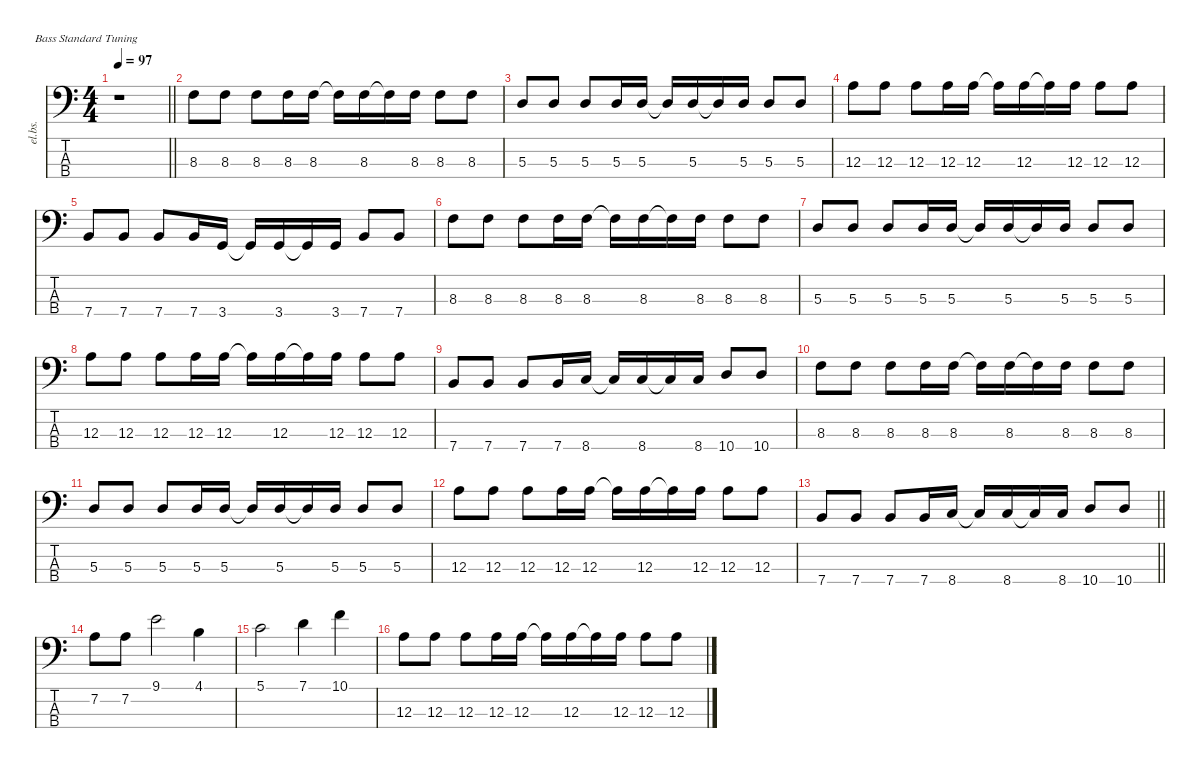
\defaultSystemsLayout 4
\hideDynamics
\bracketExtendMode nobrackets
\track ("Electric Bass" "el.bs.") {instrument electricbasspick}
\staff {score tabs}
\tuning (G2 D2 A1 E1)
\ts (4 4)
\tempo 97
\clef f4
\barLineRight lightlight
\ks c
r.1{dy mf beam Down} |
8.3.8{beam Down} 8.3.8{beam Down} 8.3.8{beam Down} 8.3.16{beam Down} 8.3.16{beam Down} 8.3{t}.16{beam Down} 8.3.16{beam Down} 8.3{t}.16{beam Down} 8.3.16{beam Down} 8.3.8{beam Down} 8.3.8{beam Down} |
5.3.8{beam Up} 5.3.8{beam Up} 5.3.8{beam Up} 5.3.16{beam Up} 5.3.16{beam Up} 5.3{t}.16{beam Up} 5.3.16{beam Up} 5.3{t}.16{beam Up} 5.3.16{beam Up} 5.3.8{beam Up} 5.3.8{beam Up} |
12.3.8{beam Down} 12.3.8{beam Down} 12.3.8{beam Down} 12.3.16{beam Down} 12.3.16{beam Down} 12.3{t}.16{beam Down} 12.3.16{beam Down} 12.3{t}.16{beam Down} 12.3.16{beam Down} 12.3.8{beam Down} 12.3.8{beam Down} |
7.4.8{beam Up} 7.4.8{beam Up} 7.4.8{beam Up} 7.4.16{beam Up} 3.4.16{beam Up} 3.4{t}.16{beam Up} 3.4.16{beam Up} 3.4{t}.16{beam Up} 3.4.16{beam Up} 7.4.8{beam Up} 7.4.8{beam Up} |
8.3.8{beam Down} 8.3.8{beam Down} 8.3.8{beam Down} 8.3.16{beam Down} 8.3.16{beam Down} 8.3{t}.16{beam Down} 8.3.16{beam Down} 8.3{t}.16{beam Down} 8.3.16{beam Down} 8.3.8{beam Down} 8.3.8{beam Down} |
5.3.8{beam Up} 5.3.8{beam Up} 5.3.8{beam Up} 5.3.16{beam Up} 5.3.16{beam Up} 5.3{t}.16{beam Up} 5.3.16{beam Up} 5.3{t}.16{beam Up} 5.3.16{beam Up} 5.3.8{beam Up} 5.3.8{beam Up} |
12.3.8{beam Down} 12.3.8{beam Down} 12.3.8{beam Down} 12.3.16{beam Down} 12.3.16{beam Down} 12.3{t}.16{beam Down} 12.3.16{beam Down} 12.3{t}.16{beam Down} 12.3.16{beam Down} 12.3.8{beam Down} 12.3.8{beam Down} |
7.4.8{beam Up} 7.4.8{beam Up} 7.4.8{beam Up} 7.4.16{beam Up} 8.4.16{beam Up} 8.4{t}.16{beam Up} 8.4.16{beam Up} 8.4{t}.16{beam Up} 8.4.16{beam Up} 10.4.8{beam Up} 10.4.8{beam Up} |
8.3.8{beam Down} 8.3.8{beam Down} 8.3.8{beam Down} 8.3.16{beam Down} 8.3.16{beam Down} 8.3{t}.16{beam Down} 8.3.16{beam Down} 8.3{t}.16{beam Down} 8.3.16{beam Down} 8.3.8{beam Down} 8.3.8{beam Down} |
5.3.8{beam Up} 5.3.8{beam Up} 5.3.8{beam Up} 5.3.16{beam Up} 5.3.16{beam Up} 5.3{t}.16{beam Up} 5.3.16{beam Up} 5.3{t}.16{beam Up} 5.3.16{beam Up} 5.3.8{beam Up} 5.3.8{beam Up} |
12.3.8{beam Down} 12.3.8{beam Down} 12.3.8{beam Down} 12.3.16{beam Down} 12.3.16{beam Down} 12.3{t}.16{beam Down} 12.3.16{beam Down} 12.3{t}.16{beam Down} 12.3.16{beam Down} 12.3.8{beam Down} 12.3.8{beam Down} |
\barLineRight lightlight
7.4.8{beam Up} 7.4.8{beam Up} 7.4.8{beam Up} 7.4.16{beam Up} 8.4.16{beam Up} 8.4{t}.16{beam Up} 8.4.16{beam Up} 8.4{t}.16{beam Up} 8.4.16{beam Up} 10.4.8{beam Up} 10.4.8{beam Up} |
7.2.8{beam Down} 7.2.8{beam Down} 9.1.2{beam Down} 4.1.4{beam Down} |
5.1.2{beam Down} 7.1.4{beam Down} 10.1.4{beam Down} |
12.3.8{beam Down} 12.3.8{beam Down} 12.3.8{beam Down} 12.3.16{beam Down} 12.3.16{beam Down} 12.3{t}.16{beam Down} 12.3.16{beam Down} 12.3{t}.16{beam Down} 12.3.16{beam Down} 12.3.8{beam Down} 12.3.8{beam Down}
